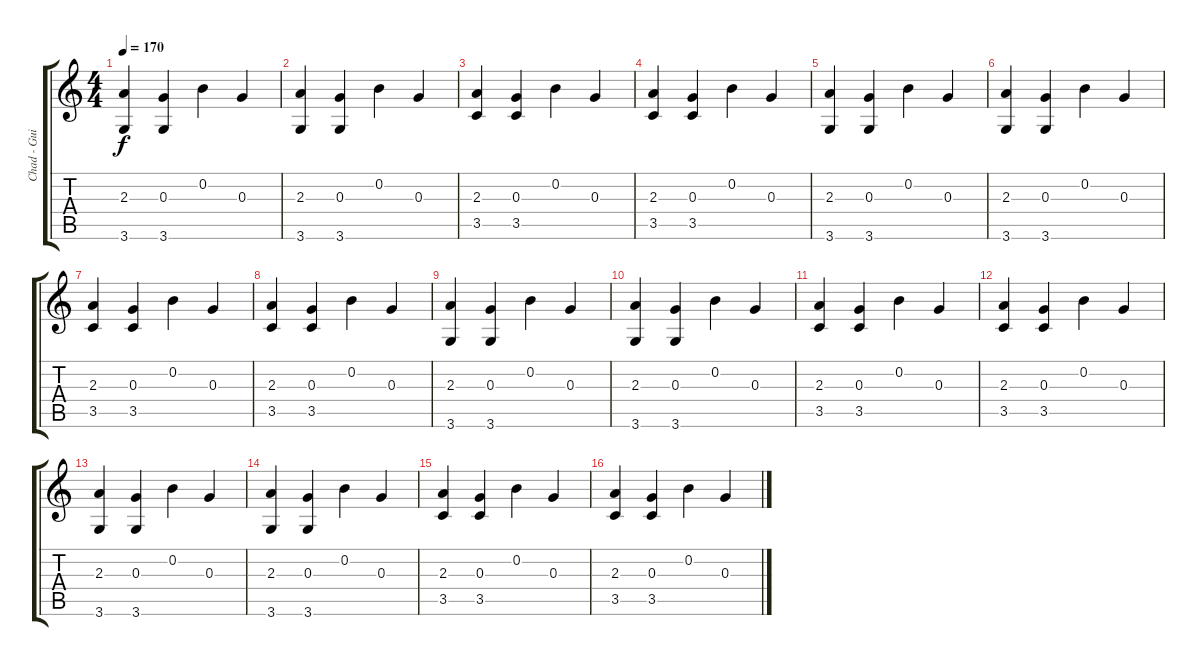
\track ("Chad - Guitar" "Chad - Gui") {instrument overdrivenguitar}
\staff {score tabs}
\tuning (E4 B3 G3 D3 A2 E2) {hide}
\ts (4 4)
\tempo 170
\clef g2
\ks c
(2.3 3.6).4{dy f instrument overdrivenguitar} (0.3 3.6).4 0.2.4 0.3.4 |
(2.3 3.6).4 (0.3 3.6).4 0.2.4 0.3.4 |
(2.3 3.5).4 (0.3 3.5).4 0.2.4 0.3.4 |
(2.3 3.5).4 (0.3 3.5).4 0.2.4 0.3.4 |
(2.3 3.6).4 (0.3 3.6).4 0.2.4 0.3.4 |
(2.3 3.6).4 (0.3 3.6).4 0.2.4 0.3.4 |
(2.3 3.5).4 (0.3 3.5).4 0.2.4 0.3.4 |
(2.3 3.5).4 (0.3 3.5).4 0.2.4 0.3.4 |
(2.3 3.6).4 (0.3 3.6).4 0.2.4 0.3.4 |
(2.3 3.6).4 (0.3 3.6).4 0.2.4 0.3.4 |
(2.3 3.5).4 (0.3 3.5).4 0.2.4 0.3.4 |
(2.3 3.5).4 (0.3 3.5).4 0.2.4 0.3.4 |
(2.3 3.6).4 (0.3 3.6).4 0.2.4 0.3.4 |
(2.3 3.6).4 (0.3 3.6).4 0.2.4 0.3.4 |
(2.3 3.5).4 (0.3 3.5).4 0.2.4 0.3.4 |
(2.3 3.5).4 (0.3 3.5).4 0.2.4 0.3.4
